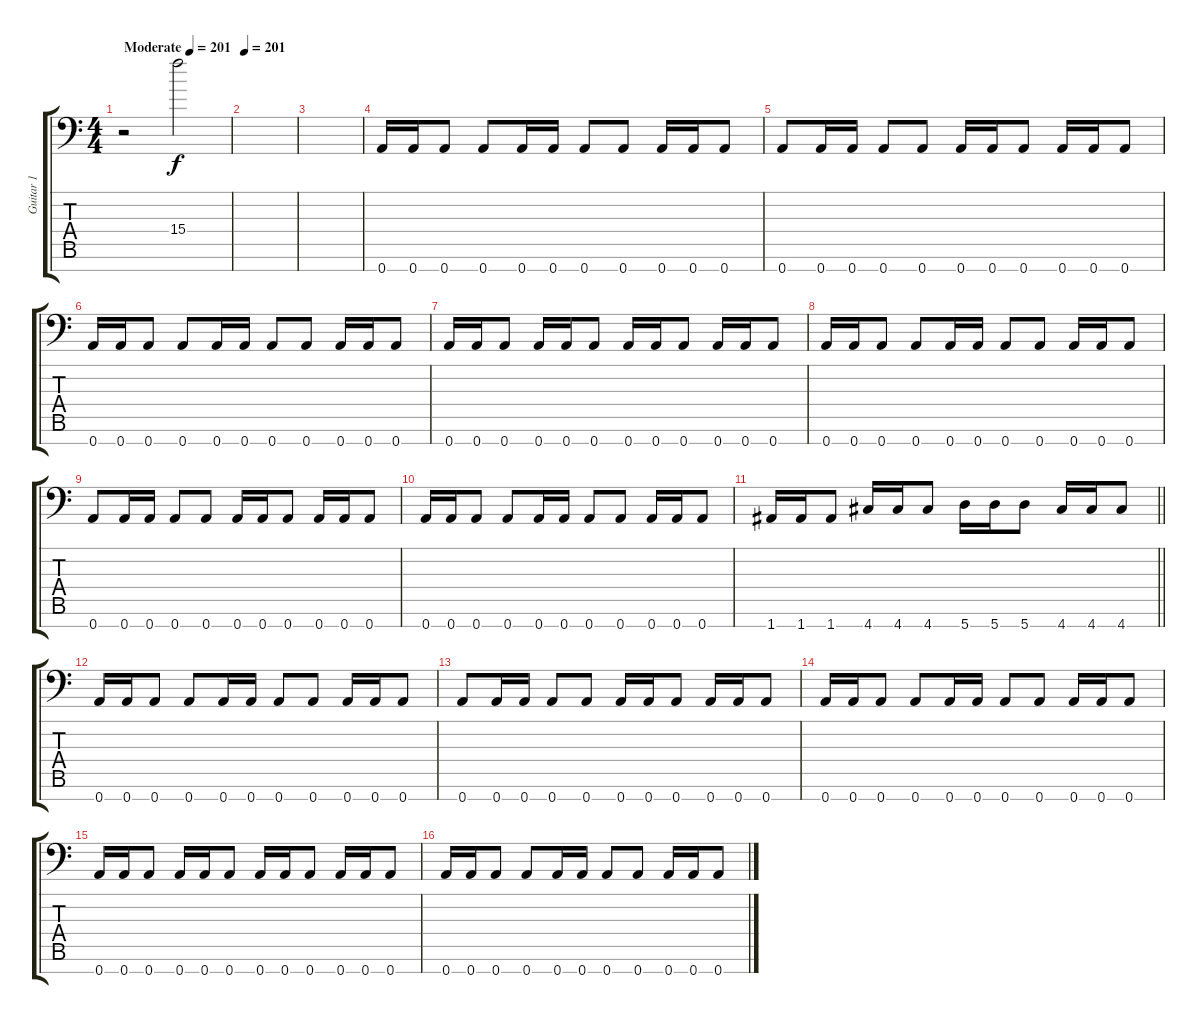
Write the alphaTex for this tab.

\track ("Guitar 1" "Guitar 1") {instrument distortionguitar}
\staff {score tabs}
\tuning (E4 B3 G3 D3 A2 E2 A1) {hide}
\ts (4 4)
\tempo (201 "Moderate")
\tempo 125
\tempo (201 "Moderate")
\clef f4
\ks c
r.2{dy f instrument reversecymbal} 15.4.2 |
\tempo 201
|
|
0.7.16{balance 0 instrument distortionguitar} 0.7.16 0.7.8 0.7.8 0.7.16 0.7.16 0.7.8 0.7.8 0.7.16 0.7.16 0.7.8 |
0.7.8 0.7.16 0.7.16 0.7.8 0.7.8 0.7.16 0.7.16 0.7.8 0.7.16 0.7.16 0.7.8 |
0.7.16 0.7.16 0.7.8 0.7.8 0.7.16 0.7.16 0.7.8 0.7.8 0.7.16 0.7.16 0.7.8 |
0.7.16 0.7.16 0.7.8 0.7.16 0.7.16 0.7.8 0.7.16 0.7.16 0.7.8 0.7.16 0.7.16 0.7.8 |
0.7.16 0.7.16 0.7.8 0.7.8 0.7.16 0.7.16 0.7.8 0.7.8 0.7.16 0.7.16 0.7.8 |
0.7.8 0.7.16 0.7.16 0.7.8 0.7.8 0.7.16 0.7.16 0.7.8 0.7.16 0.7.16 0.7.8 |
0.7.16 0.7.16 0.7.8 0.7.8 0.7.16 0.7.16 0.7.8 0.7.8 0.7.16 0.7.16 0.7.8 |
\barLineRight lightlight
1.7.16 1.7.16 1.7.8 4.7.16 4.7.16 4.7.8 5.7.16 5.7.16 5.7.8 4.7.16 4.7.16 4.7.8 |
0.7.16 0.7.16 0.7.8 0.7.8 0.7.16 0.7.16 0.7.8 0.7.8 0.7.16 0.7.16 0.7.8 |
0.7.8 0.7.16 0.7.16 0.7.8 0.7.8 0.7.16 0.7.16 0.7.8 0.7.16 0.7.16 0.7.8 |
0.7.16 0.7.16 0.7.8 0.7.8 0.7.16 0.7.16 0.7.8 0.7.8 0.7.16 0.7.16 0.7.8 |
0.7.16 0.7.16 0.7.8 0.7.16 0.7.16 0.7.8 0.7.16 0.7.16 0.7.8 0.7.16 0.7.16 0.7.8 |
0.7.16 0.7.16 0.7.8 0.7.8 0.7.16 0.7.16 0.7.8 0.7.8 0.7.16 0.7.16 0.7.8
